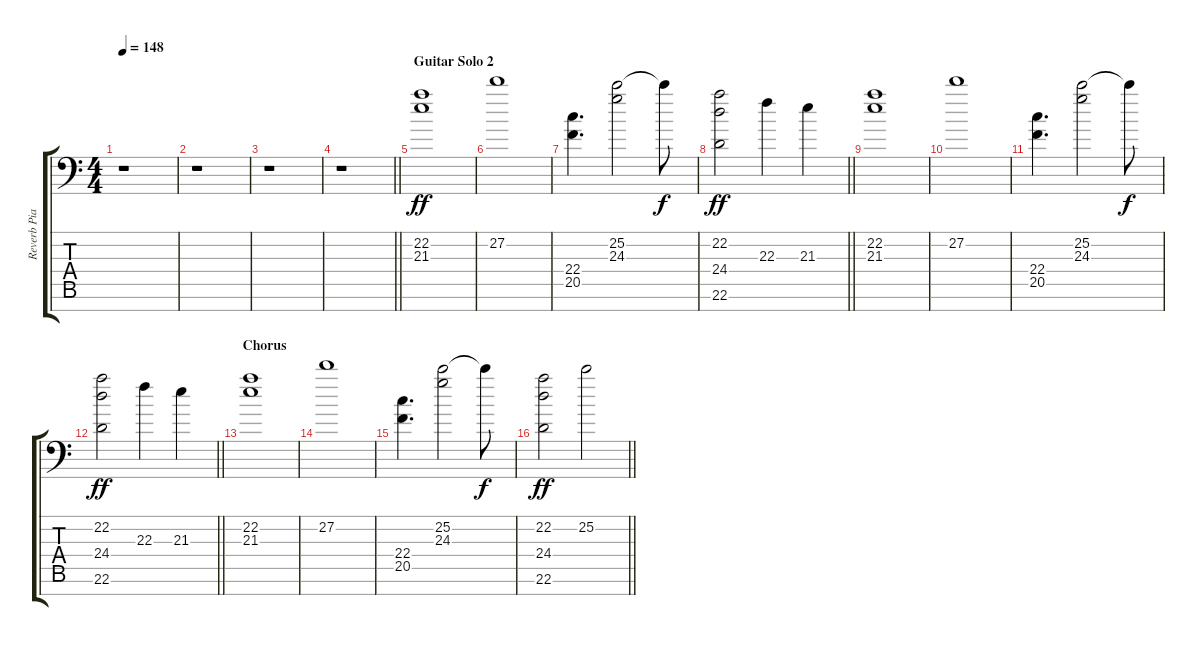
\track ("Reverb Piano" "Reverb Pia") {instrument electricgrandpiano}
\staff {score tabs}
\tuning (C8 B3 G3 D3 A2 E2 C-1) {hide}
\ts (4 4)
\tempo 148
\clef f4
\ks c
r.1{dy ff} |
r.1 |
r.1 |
\barLineRight lightlight
r.1 |
\section ("" "Guitar Solo 2")
(22.2 21.3).1 |
27.2.1 |
(22.4 20.5).4{d} (25.2 24.3).2 25.2{t}.8{dy f} |
\barLineRight lightlight
(22.2 24.4 22.6).2{dy ff} 22.3.4 21.3.4 |
(22.2 21.3).1 |
27.2.1 |
(22.4 20.5).4{d} (25.2 24.3).2 25.2{t}.8{dy f} |
\barLineRight lightlight
(22.2 24.4 22.6).2{dy ff} 22.3.4 21.3.4 |
\section ("" "Chorus")
(22.2 21.3).1 |
27.2.1 |
(22.4 20.5).4{d} (25.2 24.3).2 25.2{t}.8{dy f} |
\barLineRight lightlight
(22.2 24.4 22.6).2{dy ff} 25.2.2
